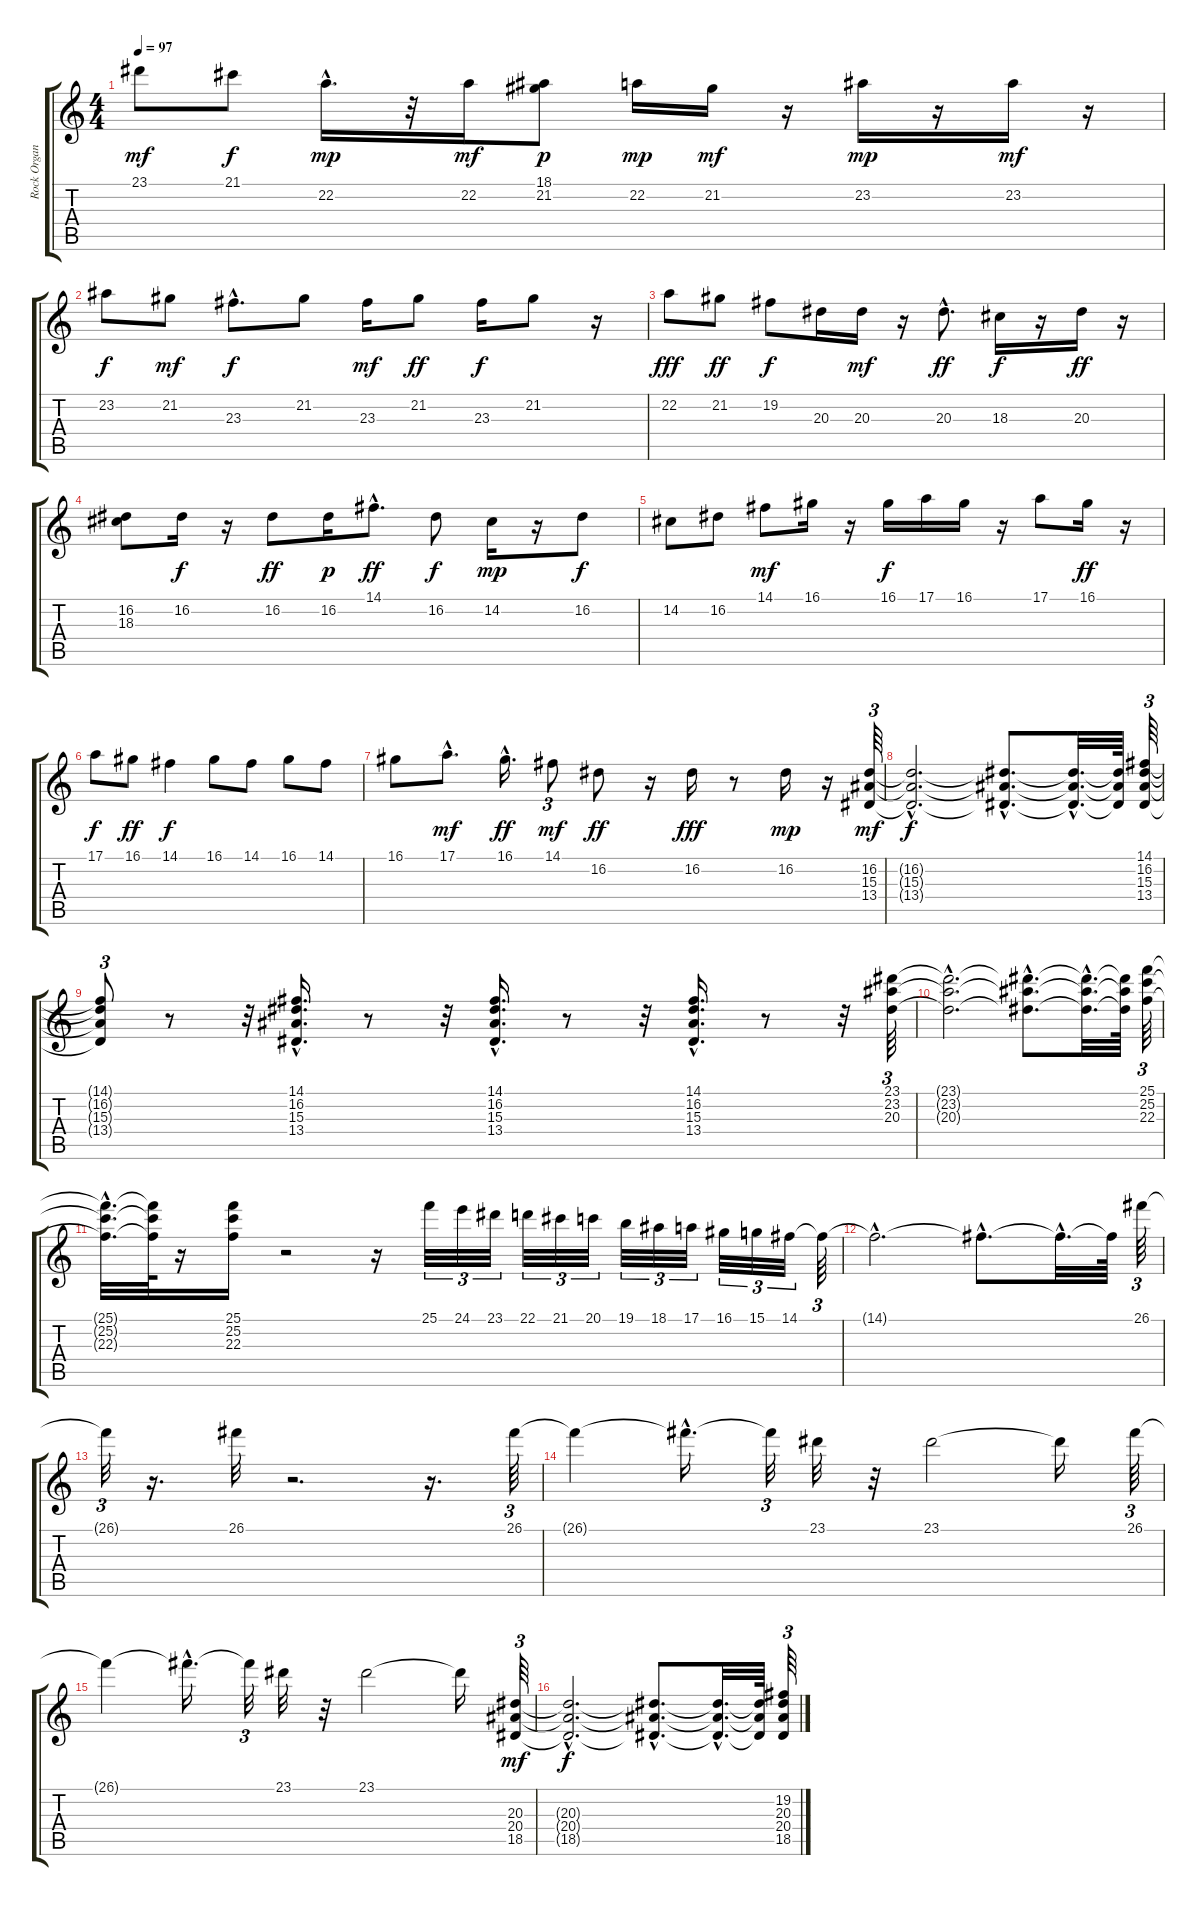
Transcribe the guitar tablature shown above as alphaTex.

\track ("Rock Organ" "Rock Organ") {instrument rockorgan}
\staff {score tabs}
\tuning (E4 B3 G3 D3 A2 E2) {hide}
\ts (4 4)
\tempo 97
\clef g2
\ks c
23.1.8{dy mf} 21.1.8{dy f} 22.2{hac}.16{d dy mp} r.32 22.2.16{dy mf} (18.1 21.2).8{dy p} 22.2.16{dy mp} 21.2.16{dy mf} r.16 23.2.16{dy mp} r.16 23.2.16{dy mf} r.16 |
23.2.8{dy f} 21.2.8{dy mf} 23.3{hac}.8{d dy f} 21.2.8 23.3.16{dy mf} 21.2.8{dy ff} 23.3.16{dy f} 21.2.8 r.16 |
22.2.8{dy fff} 21.2.8{dy ff} 19.2.8{dy f} 20.3.16 20.3.16{dy mf} r.16 20.3{hac}.8{d dy ff} 18.3.16{dy f} r.16 20.3.16{dy ff} r.16 |
(16.2 18.3).8 16.2.16{dy f} r.16 16.2.8{dy ff} 16.2.16{dy p} 14.1{hac}.8{d dy ff} 16.2.8{dy f} 14.2.16{dy mp} r.16 16.2.8{dy f} |
14.2.8 16.2.8 14.1.8{dy mf} 16.1.16 r.16 16.1.16{dy f} 17.1.16 16.1.16 r.16 17.1.8 16.1.16{dy ff} r.16 |
17.1.8{dy f} 16.1.8{dy ff} 14.1.4{dy f} 16.1.8 14.1.8 16.1.8 14.1.8 |
16.1.8 17.1{hac}.8{d dy mf} 16.1{hac}.16{d dy ff} 14.1.8{tu (3 2) dy mf} 16.2.8{dy ff} r.16 16.2.16{dy fff} r.8 16.2.16{dy mp} r.16 (16.2 15.3 13.4).64{tu (3 2) dy mf} |
(16.2{hac t} 15.3{hac t} 13.4{hac t}).2{d dy f} (16.2{hac t} 15.3{hac t} 13.4{hac t}).8{d} (16.2{hac t} 15.3{hac t} 13.4{hac t}).32{d} (16.2{t} 15.3{t} 13.4{t}).64 (14.1 16.2 15.3 13.4).64{tu (3 2)} |
(14.1{t} 16.2{t} 15.3{t} 13.4{t}).8{tu (3 2)} r.8 r.32 (14.1{hac} 16.2{hac} 15.3{hac} 13.4{hac}).16{d} r.8 r.32 (14.1{hac} 16.2{hac} 15.3{hac} 13.4{hac}).16{d} r.8 r.32 (14.1{hac} 16.2{hac} 15.3{hac} 13.4{hac}).16{d} r.8 r.32 (23.1 23.2 20.3).64{tu (3 2)} |
(23.1{hac t} 23.2{hac t} 20.3{hac t}).2{d} (23.1{hac t} 23.2{hac t} 20.3{hac t}).8{d} (23.1{hac t} 23.2{hac t} 20.3{hac t}).32{d} (23.1{t} 23.2{t} 20.3{t}).64 (25.1 25.2 22.3).64{tu (3 2)} |
(25.1{hac t} 25.2{hac t} 22.3{hac t}).32{d} (25.1{t} 25.2{t} 22.3{t}).64 r.16 (25.1 25.2 22.3).16 r.2 r.16 25.1.32{tu (3 2)} 24.1.32{tu (3 2)} 23.1.32{tu (3 2)} 22.1.32{tu (3 2)} 21.1.32{tu (3 2)} 20.1.32{tu (3 2)} 19.1.32{tu (3 2)} 18.1.32{tu (3 2)} 17.1.32{tu (3 2)} 16.1.32{tu (3 2)} 15.1.32{tu (3 2)} 14.1.32{tu (3 2)} 14.1{t}.64{tu (3 2)} |
14.1{hac t}.2{d} 14.1{hac t}.8{d} 14.1{hac t}.32{d} 14.1{t}.64 26.1.64{tu (3 2)} |
26.1{t}.32{tu (3 2)} r.16{d} 26.1.32 r.2{d} r.16{d} 26.1.64{tu (3 2)} |
26.1{t}.4 26.1{hac t}.16{d} 26.1{t}.32{tu (3 2)} 23.1.32 r.32 23.1.2 23.1{t}.16 26.1.64{tu (3 2)} |
26.1{t}.4 26.1{hac t}.16{d} 26.1{t}.32{tu (3 2)} 23.1.32 r.32 23.1.2 23.1{t}.16 (20.3 20.4 18.5).64{tu (3 2) dy mf} |
(20.3{hac t} 20.4{hac t} 18.5{hac t}).2{d dy f} (20.3{hac t} 20.4{hac t} 18.5{hac t}).8{d} (20.3{hac t} 20.4{hac t} 18.5{hac t}).32{d} (20.3{t} 20.4{t} 18.5{t}).64 (19.2 20.3 20.4 18.5).64{tu (3 2)}
